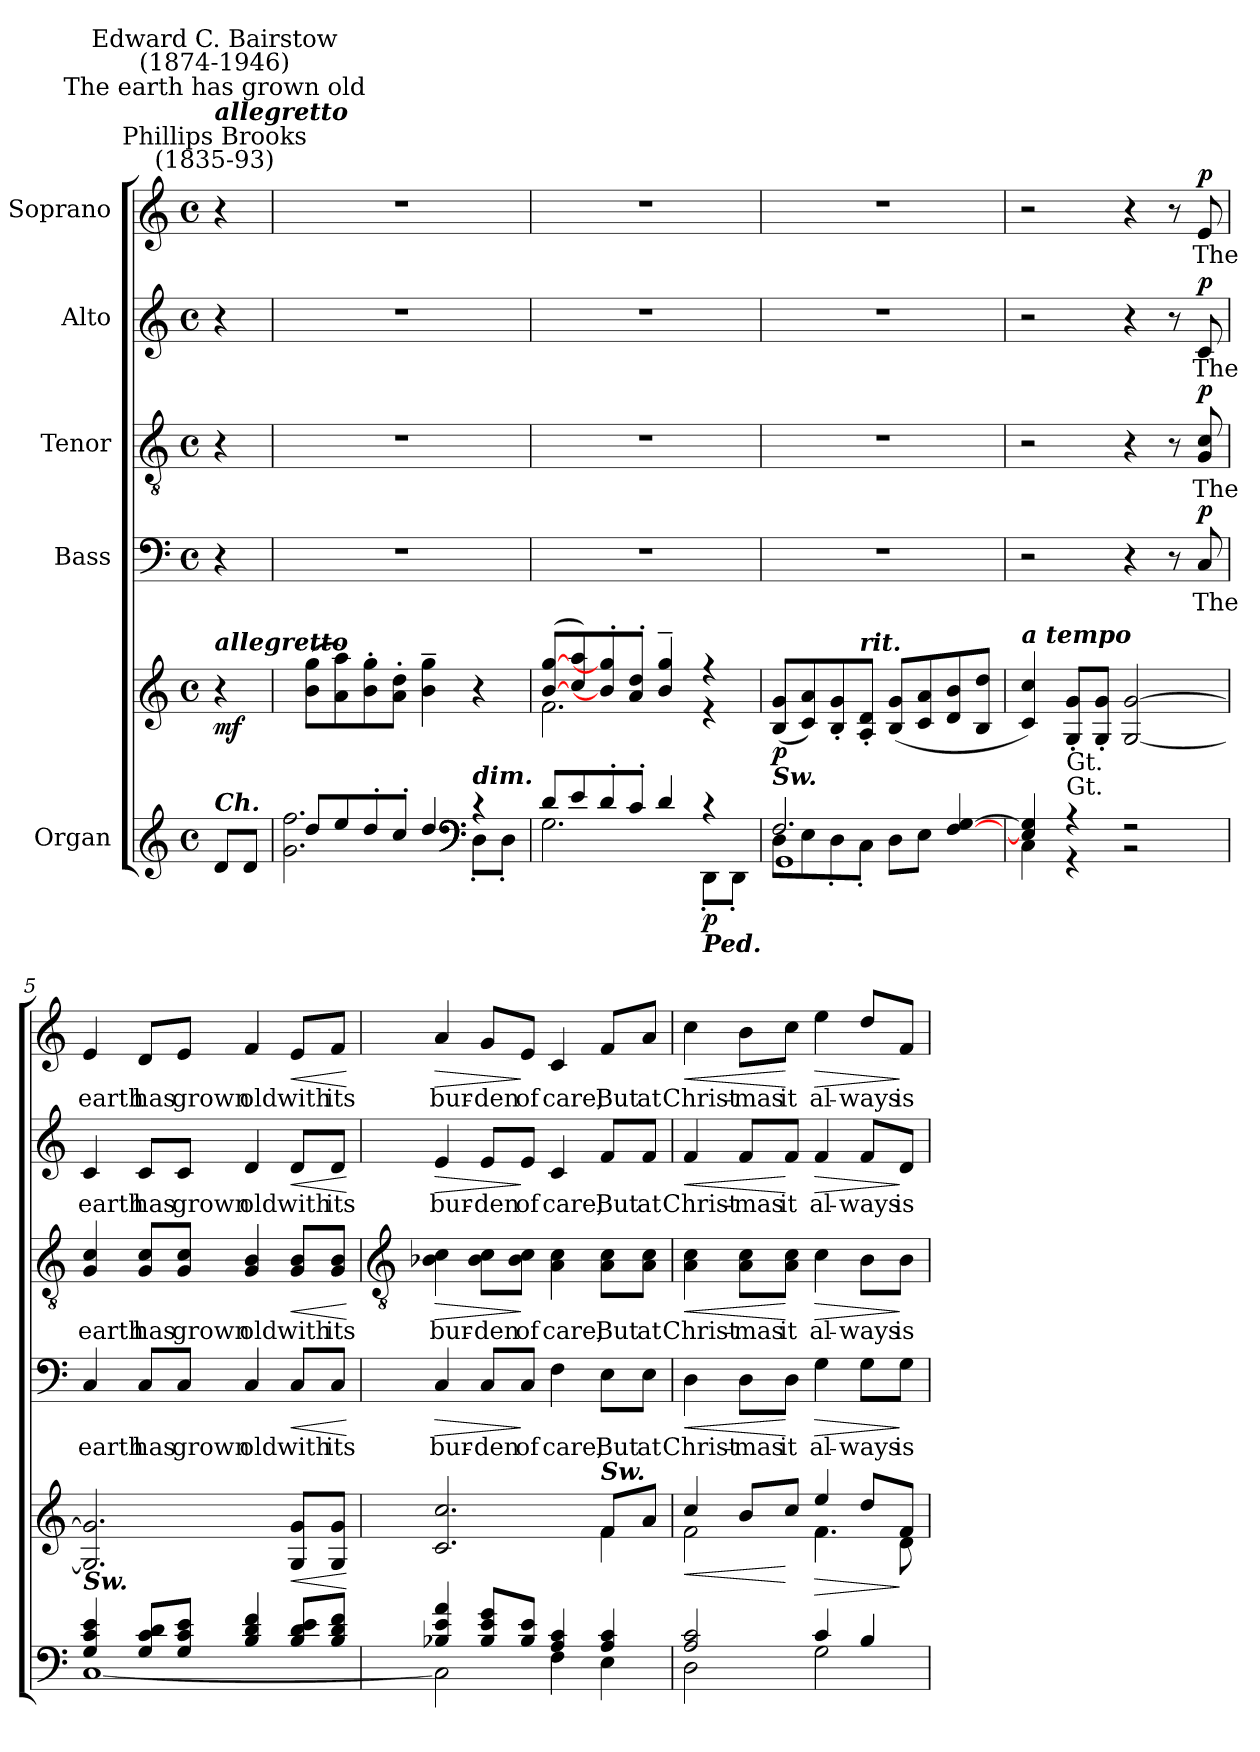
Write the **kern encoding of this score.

**kern	**kern	**dynam	**kern	**text	**dynam	**kern	**text	**dynam	**kern	**text	**dynam	**kern	**text	**dynam
*part5	*part5	*part5	*part4	*part4	*part4	*part3	*part3	*part3	*part2	*part2	*part2	*part1	*part1	*part1
*staff6	*staff5	*staff5/6	*staff4	*staff4	*staff4	*staff3	*staff3	*staff3	*staff2	*staff2	*staff2	*staff1	*staff1	*staff1
*I"Organ	*	*	*I"Bass	*	*	*I"Tenor	*	*	*I"Alto	*	*	*I"Soprano	*	*
*clefG2	*clefG2	*	*clefF4	*	*	*clefGv2	*	*	*clefG2	*	*	*clefG2	*	*
*k[]	*k[]	*	*k[]	*	*	*k[]	*	*	*k[]	*	*	*k[]	*	*
*C:	*C:	*	*C:	*	*	*C:	*	*	*C:	*	*	*C:	*	*
*M4/4	*M4/4	*	*M4/4	*	*	*M4/4	*	*	*M4/4	*	*	*M4/4	*	*
*met(c)	*met(c)	*	*met(c)	*	*	*met(c)	*	*	*met(c)	*	*	*met(c)	*	*
=	=	=	=	=	=	=	=	=	=	=	=	=	=	=
*^	*^	*	*	*	*	*	*	*	*	*	*	*	*	*
*	*^	*	*	*	*	*	*	*	*	*	*	*	*	*	*	*
!	!	!	!	!	!	!	!	!	!	!	!	!	!	!	!LO:TX:a:cj:t=Phillips Brooks\n(1835-93)	!	!
!	!	!	!	!	!	!	!	!	!	!	!	!	!	!	!LO:TX:a:Bi:t=allegretto	!	!
!	!	!	!	!	!	!	!	!	!	!	!	!	!	!	!LO:TX:a:cj:t=The earth has grown old	!	!
!	!	!	!	!	!	!	!	!	!	!	!	!	!	!	!LO:TX:a:cj:t=Edward C. Bairstow\n(1874-1946)	!	!
!	!	!	!LO:TX:a:Bi:t=allegretto	!	!	!	!	!	!	!	!	!	!	!	!	!	!
!LO:TX:a:Bi:t=Ch.	!	!	!	!	!	!	!	!	!	!	!	!	!	!	!	!	!
!	!	!	!	!	!LO:DY:b	!	!	!	!	!	!	!	!	!	!	!	!
8d/L	4ryy	4ryy	4r	4ryy	mf	4r	.	.	4r	.	.	4r	.	.	4r	.	.
8d/J	.	.	.	.	.	.	.	.	.	.	.	.	.	.	.	.	.
=1	=1	=1	=1	=1	=1	=1	=1	=1	=1	=1	=1	=1	=1	=1	=1	=1	=1
8dd/L	2.g\ 2.ff\	2ryy	(>8b\ 8gg\L	2ryy	.	1r	.	.	1r	.	.	1r	.	.	1r	.	.
8ee/	.	.	8a\ 8aa\)	.	.	.	.	.	.	.	.	.	.	.	.	.	.
8dd'/	.	.	8b\' 8gg\'	.	.	.	.	.	.	.	.	.	.	.	.	.	.
8cc'/J	.	.	8a\' 8dd\'J	.	.	.	.	.	.	.	.	.	.	.	.	.	.
4dd/	.	4ryy	4b\~ 4gg\~	2ryy	.	.	.	.	.	.	.	.	.	.	.	.	.
*clefF4	*	*	*	*	*	*	*	*	*	*	*	*	*	*	*	*	*
!LO:TX:a:Bi:t=dim.	!	!	!	!	!	!	!	!	!	!	!	!	!	!	!	!	!
4r	8D'\L	4ryy	4r	.	.	.	.	.	.	.	.	.	.	.	.	.	.
.	8D'\J	.	.	.	.	.	.	.	.	.	.	.	.	.	.	.	.
=2	=2	=2	=2	=2	=2	=2	=2	=2	=2	=2	=2	=2	=2	=2	=2	=2	=2
8d/L	2.G\	2ryy	(>[8b/ [8gg/L	2.f\	.	1r	.	.	1r	.	.	1r	.	.	1r	.	.
8e/	.	.	8cc/ 8aa/)	.	.	.	.	.	.	.	.	.	.	.	.	.	.
8d'/	.	.	8b/]' 8gg/]'	.	.	.	.	.	.	.	.	.	.	.	.	.	.
8c'/J	.	.	8a/' 8dd/'J	.	.	.	.	.	.	.	.	.	.	.	.	.	.
4d/	.	2ryy	4b/~ 4gg/~	.	.	.	.	.	.	.	.	.	.	.	.	.	.
!LO:TX:b:Bi:t=Ped.	!	!	!	!	!	!	!	!	!	!	!	!	!	!	!	!	!
!	!	!	!	!	!LO:DY:b=2	!	!	!	!	!	!	!	!	!	!	!	!
4r	8DD'\L	.	4r	4r	p	.	.	.	.	.	.	.	.	.	.	.	.
.	8DD'\J	.	.	.	.	.	.	.	.	.	.	.	.	.	.	.	.
=3	=3	=3	=3	=3	=3	=3	=3	=3	=3	=3	=3	=3	=3	=3	=3	=3	=3
!	!	!	!LO:TX:b:Bi:t=Sw.	!	!	!	!	!	!	!	!	!	!	!	!	!	!
!	!	!	!	!	!LO:DY:b	!	!	!	!	!	!	!	!	!	!	!	!
2.F/	8D\L	1GG	(>8B/ 8g/L	2ryy	p	1r	.	.	1r	.	.	1r	.	.	1r	.	.
.	8E\	.	8c/ 8a/)	.	.	.	.	.	.	.	.	.	.	.	.	.	.
.	8D'\	.	8B/' 8g/'	.	.	.	.	.	.	.	.	.	.	.	.	.	.
!	!	!	!LO:TX:a:Bi:t=rit.	!	!	!	!	!	!	!	!	!	!	!	!	!	!
.	8C'\J	.	8A/' 8d/'J	.	.	.	.	.	.	.	.	.	.	.	.	.	.
.	8D\L	.	(>8B/ 8g/L	2ryy	.	.	.	.	.	.	.	.	.	.	.	.	.
.	8E\J	.	8c/ 8a/	.	.	.	.	.	.	.	.	.	.	.	.	.	.
(>[4F/ [4G/	4ryy	.	8d/ 8b/	.	.	.	.	.	.	.	.	.	.	.	.	.	.
.	.	.	8B/ 8dd/J	.	.	.	.	.	.	.	.	.	.	.	.	.	.
=4	=4	=4	=4	=4	=4	=4	=4	=4	=4	=4	=4	=4	=4	=4	=4	=4	=4
!	!	!	!LO:TX:a:Bi:t=a tempo	!	!	!	!	!	!	!	!	!	!	!	!	!	!
4E/] 4G/]	4C\	2ryy	4c/ 4cc/)	2ryy	.	2r	.	.	2r	.	.	2r	.	.	2r	.	.
!LO:TX:a:t=Gt.	!	!	!	!	!	!	!	!	!	!	!	!	!	!	!	!	!
!LO:TX:a:t=Gt.	!	!	!	!	!	!	!	!	!	!	!	!	!	!	!	!	!
4r	4r	.	8G/' 8g/'L	.	.	.	.	.	.	.	.	.	.	.	.	.	.
.	.	.	8G/' 8g/'J)	.	.	.	.	.	.	.	.	.	.	.	.	.	.
2r	2r	2ryy	[2G/ [2g/	2ryy	.	4r	.	.	4r	.	.	4r	.	.	4r	.	.
.	.	.	.	.	.	8r	.	.	8r	.	.	8r	.	.	8r	.	.
!	!	!	!	!	!	!	!LO:LY:b	!LO:DY:b	!	!LO:LY:b	!LO:DY:b	!	!LO:LY:b	!LO:DY:b	!	!LO:LY:b	!LO:DY:b
.	.	.	.	.	.	8C	The	p	8G 8c	The	p	8c	The	p	8e	The	p
=5	=5	=5	=5	=5	=5	=5	=5	=5	=5	=5	=5	=5	=5	=5	=5	=5	=5
!LO:TX:a:Bi:t=Sw.	!	!	!	!	!	!	!	!	!	!	!	!	!	!	!	!	!
!	!	!	!	!	!	!	!LO:LY:b	!	!	!LO:LY:b	!	!	!LO:LY:b	!	!	!LO:LY:b	!
4G/ 4c/ 4e/	[1C\	1ryy	2.G/] 2.g/]	2ryy	.	4C	earth	.	4G 4c	earth	.	4c	earth	.	4e	earth	.
!	!	!	!	!	!	!	!LO:LY:b	!	!	!LO:LY:b	!	!	!LO:LY:b	!	!	!LO:LY:b	!
8G/ 8c/ 8d/L	.	.	.	.	.	8C/L	has	.	8G/ 8c/L	has	.	8c/L	has	.	8d/L	has	.
!	!	!	!	!	!	!	!LO:LY:b	!	!	!LO:LY:b	!	!	!LO:LY:b	!	!	!LO:LY:b	!
8G/ 8c/ 8e/J	.	.	.	.	.	8C/J	grown	.	8G/ 8c/J	grown	.	8c/J	grown	.	8e/J	grown	.
!	!	!	!	!	!	!	!LO:LY:b	!	!	!LO:LY:b	!	!	!LO:LY:b	!	!	!LO:LY:b	!
4B/ 4d/ 4f/	.	.	.	2ryy	.	4C	old	.	4G 4B	old	.	4d	old	.	4f	old	.
!	!	!	!	!	!LO:HP:b	!	!LO:LY:b	!LO:HP:b	!	!LO:LY:b	!LO:HP:b	!	!LO:LY:b	!LO:HP:b	!	!LO:LY:b	!LO:HP:b
8B/ 8d/ 8e/L	.	.	8G/ 8g/L	.	<	8C/L	with	<	8G/ 8B/L	with	<	8d/L	with	<	8e/L	with	<
!	!	!	!	!	!	!	!LO:LY:b	!	!	!LO:LY:b	!	!	!LO:LY:b	!	!	!LO:LY:b	!
8B/ 8d/ 8f/J	.	.	8G/ 8g/J	.	.	8C/J	its	.	8G/ 8B/J	its	.	8d/J	its	.	8f/J	its	.
*v	*v	*v	*	*	*	*	*	*	*	*	*	*	*	*	*	*	*
*	*v	*v	*	*	*	*	*	*	*	*	*	*	*	*	*
.	.	[	.	.	[	.	.	[	.	.	[	.	.	[
!!LO:LB:g=z
=6	=6	=6	=6	=6	=6	=6	=6	=6	=6	=6	=6	=6	=6	=6
*	*	*	*	*	*	*clefGv2	*	*	*	*	*	*	*	*
*^	*^	*	*	*	*	*	*	*	*	*	*	*	*	*
*	*^	*	*	*	*	*	*	*	*	*	*	*	*	*	*	*
!	!	!	!	!	!	!	!LO:LY:b	!LO:HP:b	!	!LO:LY:b	!LO:HP:b	!	!LO:LY:b	!LO:HP:b	!	!LO:LY:b	!LO:HP:b
4B-X/ 4e/ 4a/	2C\]	1ryy	2.c/ 2.cc/	2ryy	.	4C	bur-	>	4B-X 4c	bur-	>	4e	bur-	>	4a	bur-	>
!	!	!	!	!	!	!	!LO:LY:b	!	!	!LO:LY:b	!	!	!LO:LY:b	!	!	!LO:LY:b	!
8B-/ 8e/ 8g/L	.	.	.	.	.	8C/L	-den	.	8B-\ 8c\L	-den	.	8e/L	-den	.	8g/L	-den	.
!	!	!	!	!	!	!	!LO:LY:b	!	!	!LO:LY:b	!	!	!LO:LY:b	!	!	!LO:LY:b	!
8B-/ 8e/J	.	.	.	.	.	8C/J	of	]	8B-\ 8c\J	of	]	8e/J	of	]	8e/J	of	]
!	!	!	!	!	!	!	!LO:LY:b	!	!	!LO:LY:b	!	!	!LO:LY:b	!	!	!LO:LY:b	!
4A/ 4c/	4F\	.	.	4ryy	.	4F	care,	.	4A 4c	care,	.	4c	care,	.	4c	care,	.
!	!	!	!LO:TX:a:Bi:t=Sw.	!	!	!	!	!	!	!	!	!	!	!	!	!	!
!	!	!	!	!	!	!	!LO:LY:b	!	!	!LO:LY:b	!	!	!LO:LY:b	!	!	!LO:LY:b	!
4A/ 4c/	4E\	.	8f/L	4f\	.	8E\L	But	.	8A\ 8c\L	But	.	8f/L	But	.	8f/L	But	.
!	!	!	!	!	!	!	!LO:LY:b	!	!	!LO:LY:b	!	!	!LO:LY:b	!	!	!LO:LY:b	!
.	.	.	8a/J	.	.	8E\J	at	.	8A\ 8c\J	at	.	8f/J	at	.	8a/J	at	.
=7	=7	=7	=7	=7	=7	=7	=7	=7	=7	=7	=7	=7	=7	=7	=7	=7	=7
!	!	!	!	!	!LO:HP:b	!	!LO:LY:b	!LO:HP:b	!	!LO:LY:b	!LO:HP:b	!	!LO:LY:b	!LO:HP:b	!	!LO:LY:b	!LO:HP:b
2A/ 2c/	2D\	1ryy	4cc/	2f\	<	4D	Christ-	<	4A 4c	Christ-	<	4f	Christ-	<	4cc	Christ-	<
!	!	!	!	!	!	!	!LO:LY:b	!	!	!LO:LY:b	!	!	!LO:LY:b	!	!	!LO:LY:b	!
.	.	.	8b/L	.	.	8D\L	-mas	.	8A\ 8c\L	-mas	.	8f/L	-mas	.	8b\L	-mas	.
!	!	!	!	!	!	!	!LO:LY:b	!	!	!LO:LY:b	!	!	!LO:LY:b	!	!	!LO:LY:b	!
.	.	.	8cc/J	.	[	8D\J	it	[	8A\ 8c\J	it	[	8f/J	it	[	8cc\J	it	[
!	!	!	!	!	!LO:HP:b	!	!LO:LY:b	!LO:HP:b	!	!LO:LY:b	!LO:HP:b	!	!LO:LY:b	!LO:HP:b	!	!LO:LY:b	!LO:HP:b
4c/	2G\	.	4ee/	4.f\	>	4G	al-	>	4c	al-	>	4f	al-	>	4ee	al-	>
!	!	!	!	!	!	!	!LO:LY:b	!	!	!LO:LY:b	!	!	!LO:LY:b	!	!	!LO:LY:b	!
4B/	.	.	8dd/L	.	.	8G\L	-ways	.	8B\L	-ways	.	8f/L	-ways	.	8dd/L	-ways	.
!	!	!	!	!	!	!	!LO:LY:b	!	!	!LO:LY:b	!	!	!LO:LY:b	!	!	!LO:LY:b	!
.	.	.	8f/J	8d\	]	8G\J	is	]	8B\J	is	]	8d/J	is	]	8f/J	is	]
*v	*v	*v	*	*	*	*	*	*	*	*	*	*	*	*	*	*	*
*	*v	*v	*	*	*	*	*	*	*	*	*	*	*	*	*
=	=	=	=	=	=	=	=	=	=	=	=	=	=	=
*-	*-	*-	*-	*-	*-	*-	*-	*-	*-	*-	*-	*-	*-	*-
